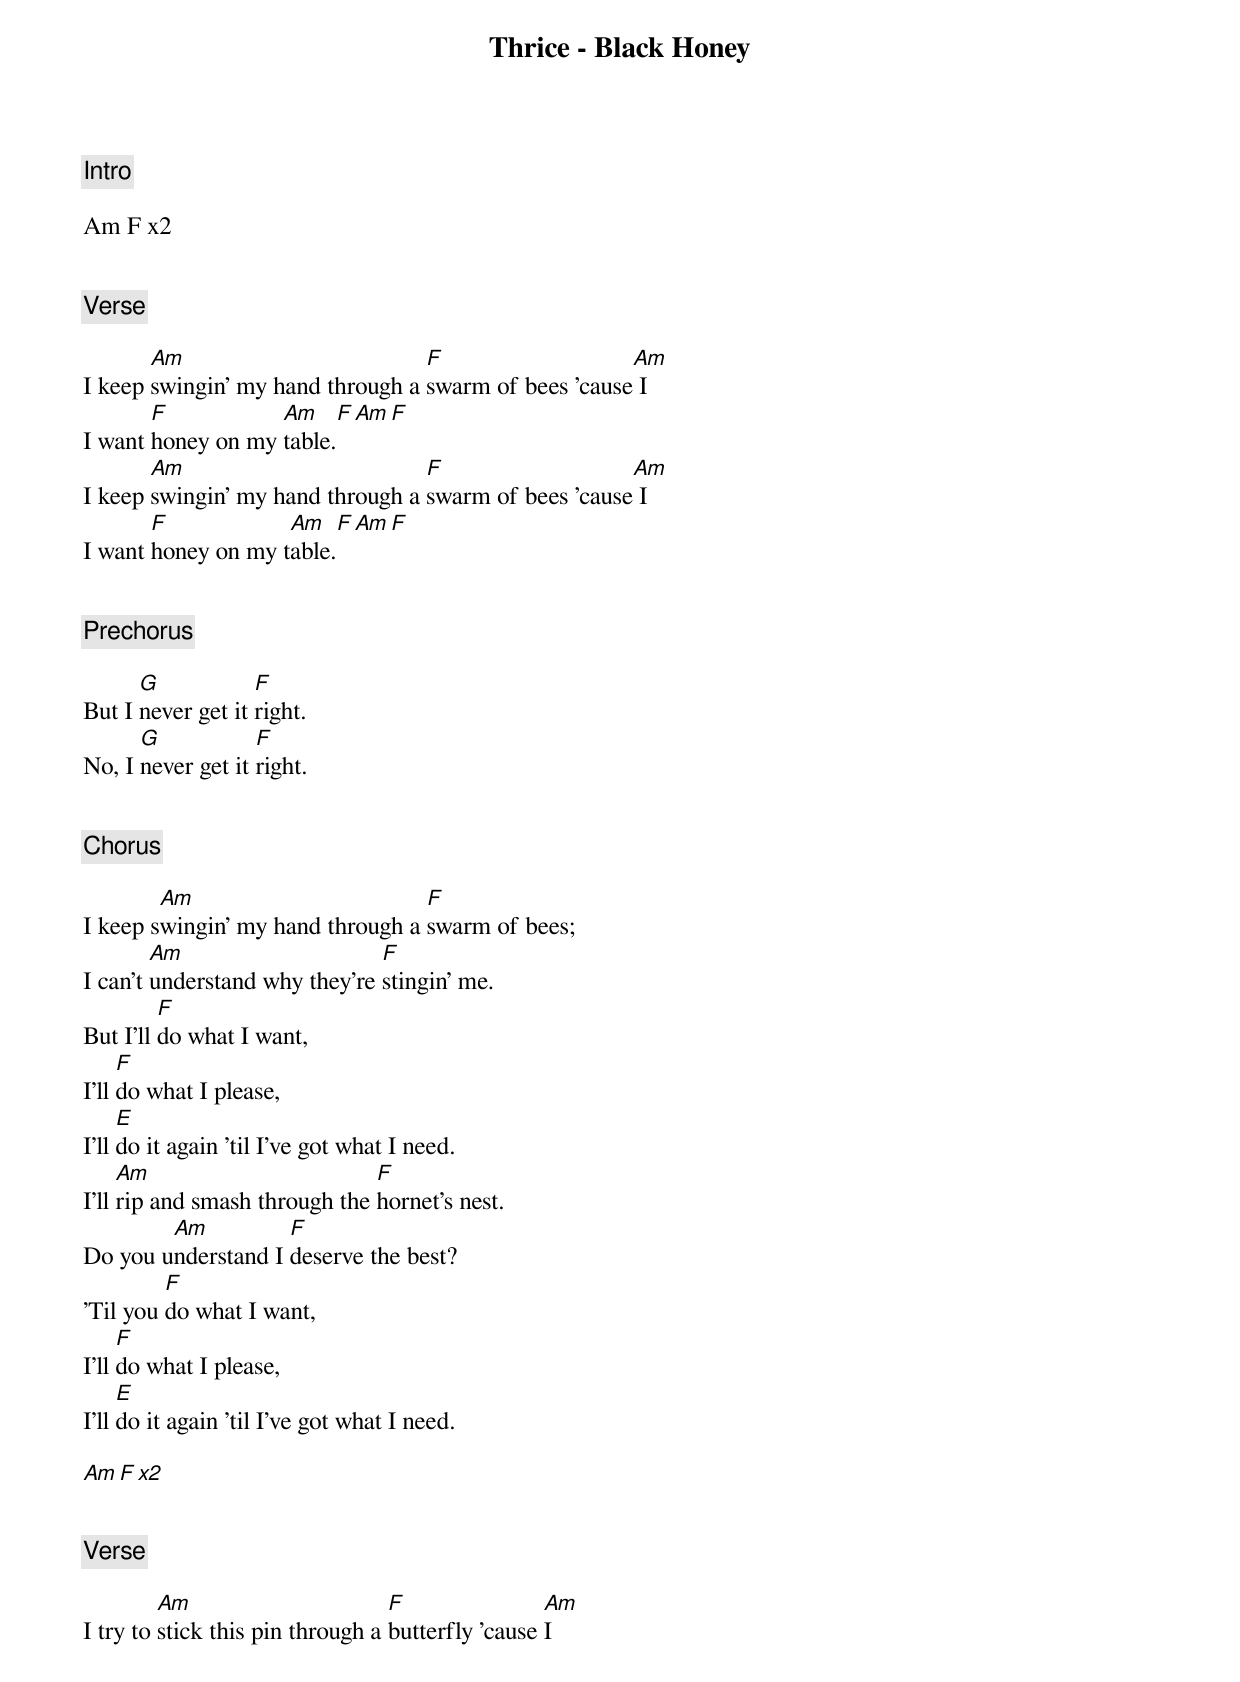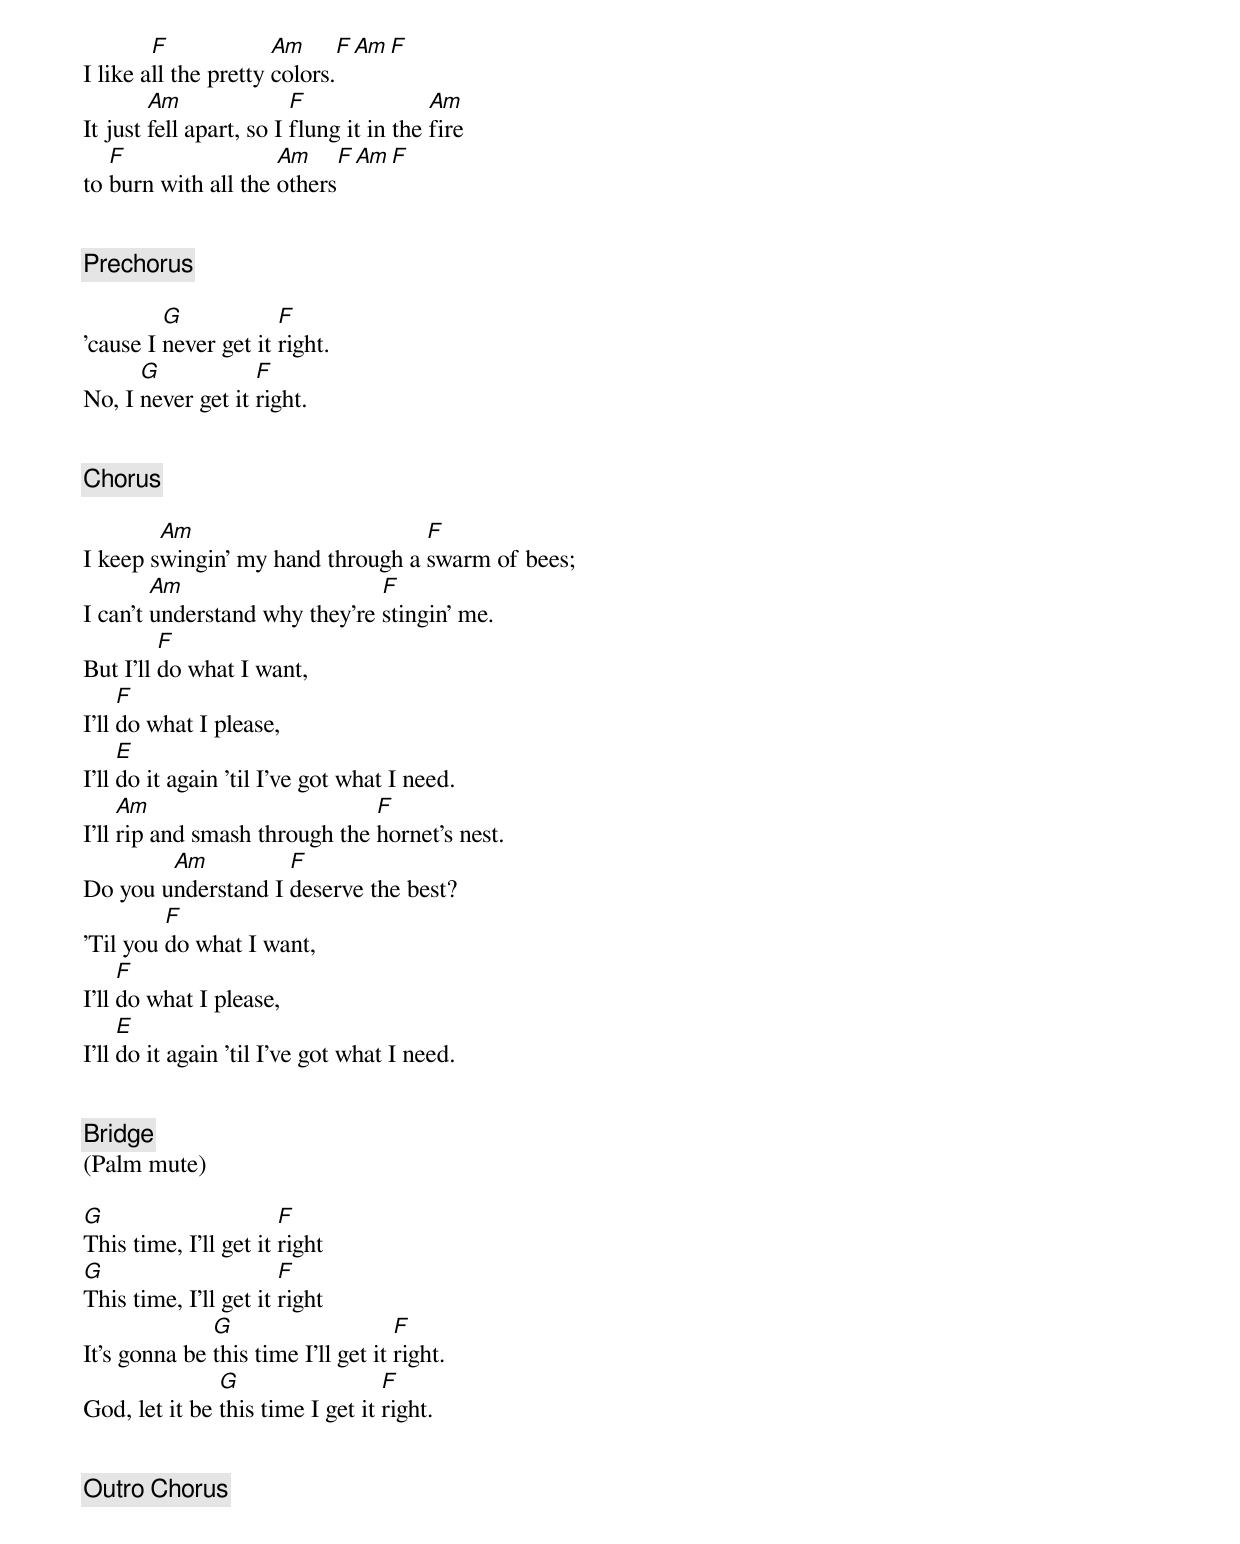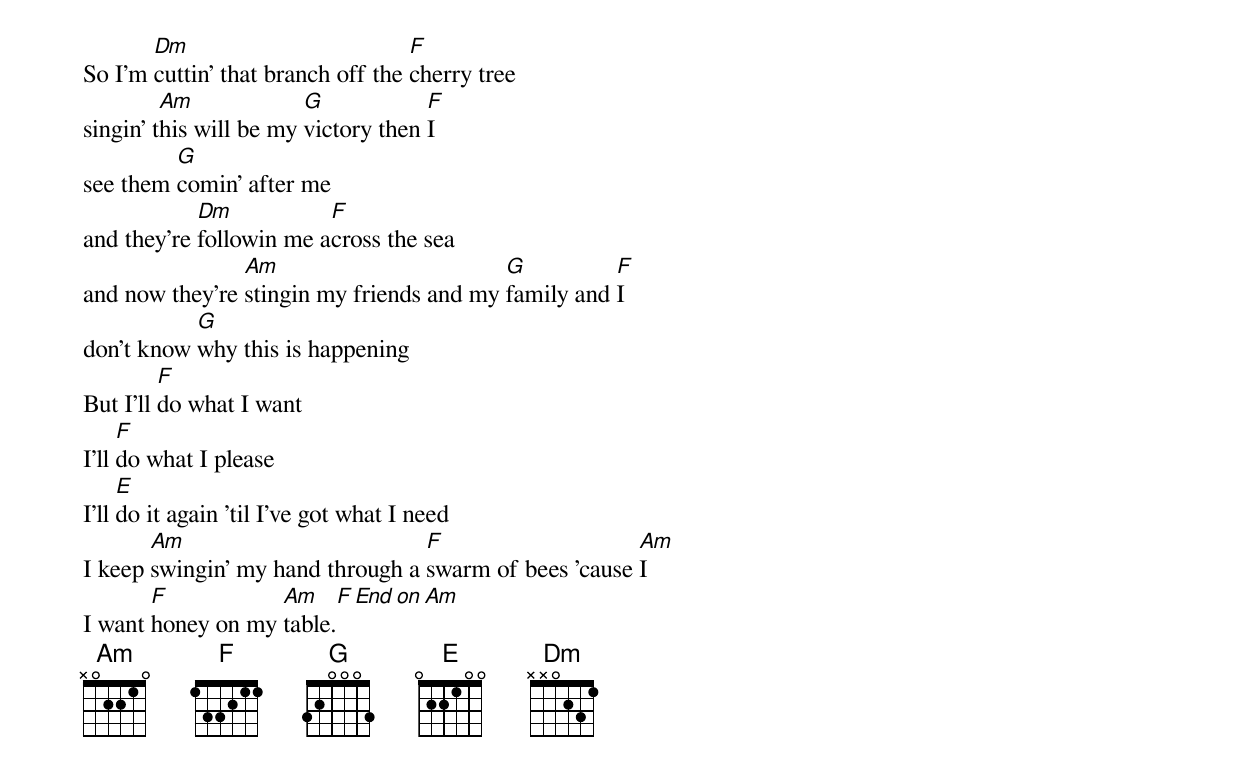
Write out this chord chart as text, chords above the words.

Thrice - Black Honey

[Intro]

Am F x2


[Verse]

       Am                         F                   Am
I keep swingin' my hand through a swarm of bees 'cause I
       F           Am          F       Am      F
I want honey on my table.
       Am                         F                   Am
I keep swingin' my hand through a swarm of bees 'cause I
       F            Am          F       Am      F
I want honey on my table.


[Prechorus]

      G            F
But I never get it right.
      G            F
No, I never get it right.


[Chorus]

        Am                        F
I keep swingin' my hand through a swarm of bees;
        Am                     F
I can't understand why they're stingin' me.
         F
But I'll do what I want,
     F
I'll do what I please,
     E
I'll do it again 'til I've got what I need.
     Am                        F
I'll rip and smash through the hornet's nest.
        Am          F
Do you understand I deserve the best?
         F
'Til you do what I want,
     F
I'll do what I please,
     E
I'll do it again 'til I've got what I need.

Am F x2


[Verse]

         Am                       F                Am
I try to stick this pin through a butterfly 'cause I
        F             Am       F       Am      F
I like all the pretty colors.
        Am               F               Am
It just fell apart, so I flung it in the fire
   F                 Am        F       Am      F
to burn with all the others


[Prechorus]

         G            F
'cause I never get it right.
      G            F
No, I never get it right.


[Chorus]

        Am                        F
I keep swingin' my hand through a swarm of bees;
        Am                     F
I can't understand why they're stingin' me.
         F
But I'll do what I want,
     F
I'll do what I please,
     E
I'll do it again 'til I've got what I need.
     Am                        F
I'll rip and smash through the hornet's nest.
        Am          F
Do you understand I deserve the best?
         F
'Til you do what I want,
     F
I'll do what I please,
     E
I'll do it again 'til I've got what I need.


[Bridge]
(Palm mute)

G                      F
This time, I'll get it right
G                      F
This time, I'll get it right
              G                     F
It's gonna be this time I'll get it right.
               G                  F
God, let it be this time I get it right.


[Outro Chorus]

       Dm                          F
So I'm cuttin' that branch off the cherry tree
         Am             G            F
singin' this will be my victory then I
         G
see them comin' after me
            Dm           F
and they're followin me across the sea
                Am                        G          F
and now they're stingin my friends and my family and I
           G
don't know why this is happening
         F
But I'll do what I want
     F
I'll do what I please
     E
I'll do it again 'til I've got what I need
       Am                         F                    Am
I keep swingin' my hand through a swarm of bees 'cause I
       F           Am         F       End on Am
I want honey on my table.
